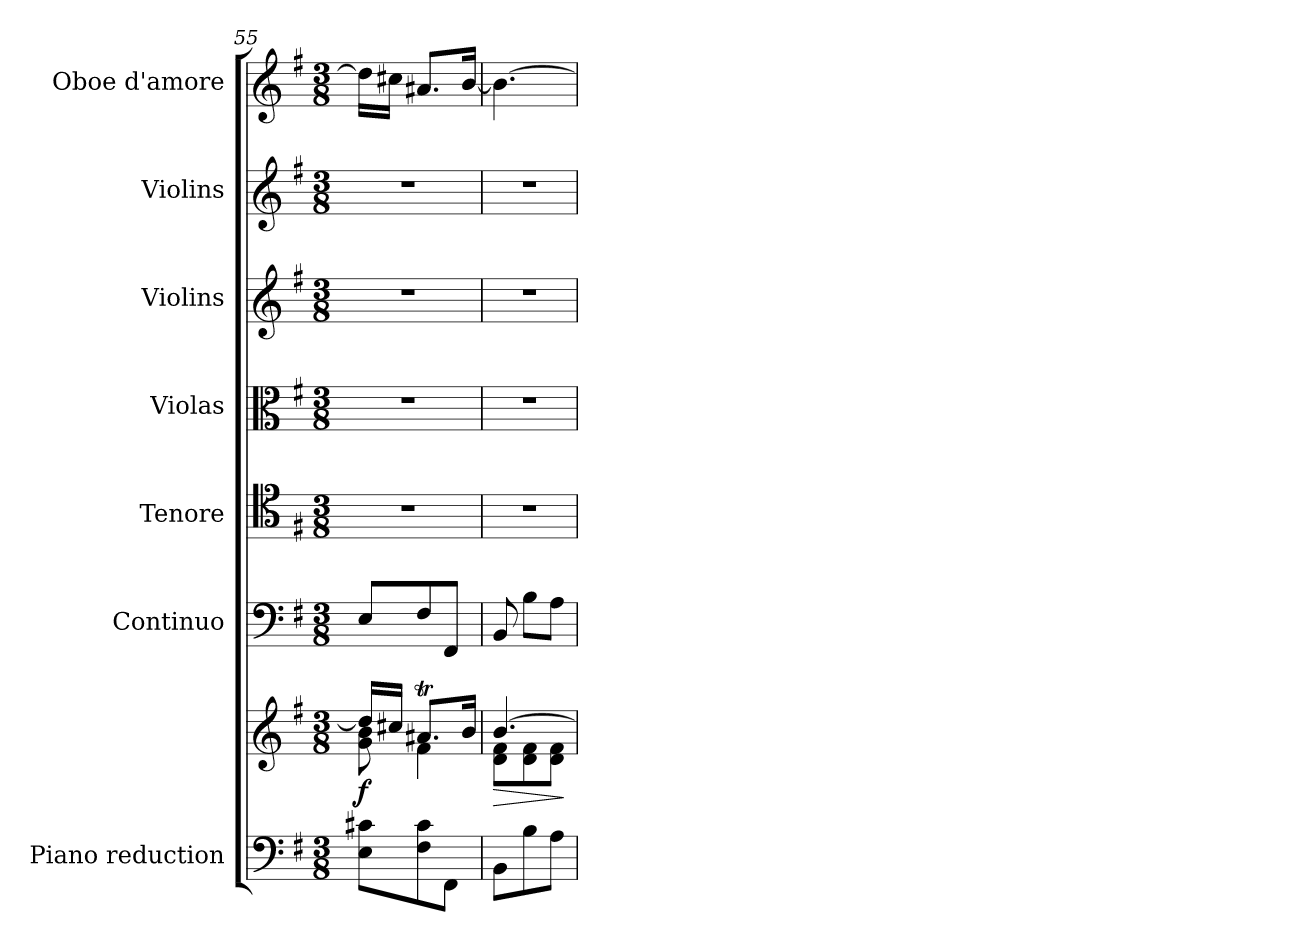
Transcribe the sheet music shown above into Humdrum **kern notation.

**kern	**kern	**dynam	**kern	**kern	**kern	**kern	**kern	**kern
*part7	*part7	*part7	*part6	*part5	*part4	*part3	*part2	*part1
*staff8	*staff7	*staff7/8	*staff6	*staff5	*staff4	*staff3	*staff2	*staff1
*I"Piano reduction	*	*	*I"Continuo	*I"Tenore	*I"Violas	*I"Violins	*I"Violins	*I"Oboe d'amore
*I'Pno	*	*	*	*	*	*	*	*I'Ob
*clefF4	*clefG2	*	*clefF4	*clefC4	*clefC3	*clefG2	*clefG2	*clefG2
*k[f#]	*k[f#]	*	*k[f#]	*k[f#]	*k[f#]	*k[f#]	*k[f#]	*k[f#]
*M3/8	*M3/8	*	*M3/8	*M3/8	*M3/8	*M3/8	*M3/8	*M3/8
=55	=55	=55	=55	=55	=55	=55	=55	=55
*	*^	*	*	*	*	*	*	*
!	!	!	!LO:DY:b	!	!	!	!	!	!
8E\ 8c#X\L	16dd/LL]	8g\ 8b\	f	8E/L	4.r	4.r	4.r	4.r	16dd\LL]
.	16cc#X/JJ	.	.	.	.	.	.	.	16cc#X\JJ
8F#\ 8c#\	8.a#Xt/L	4f#\	.	8F#/	.	.	.	.	8.a#X/L
8FF#\J	.	.	.	8FF#/J	.	.	.	.	.
.	16b/Jk	.	.	.	.	.	.	.	[16b/Jk
=56	=56	=56	=56	=56	=56	=56	=56	=56	=56
!	!	!	!LO:HP:b	!	!	!	!	!	!
8BB\L	[4.b/	8d\ 8f#\L	>	8BB/	4.r	4.r	4.r	4.r	4.b\_
8B\	.	8d\ 8f#\	.	8B\L	.	.	.	.	.
8A\J	.	8d\ 8f#\J	.	8A\J	.	.	.	.	.
*	*v	*v	*	*	*	*	*	*	*
.	.	]	.	.	.	.	.	.
=	=	=	=	=	=	=	=	=
*-	*-	*-	*-	*-	*-	*-	*-	*-
